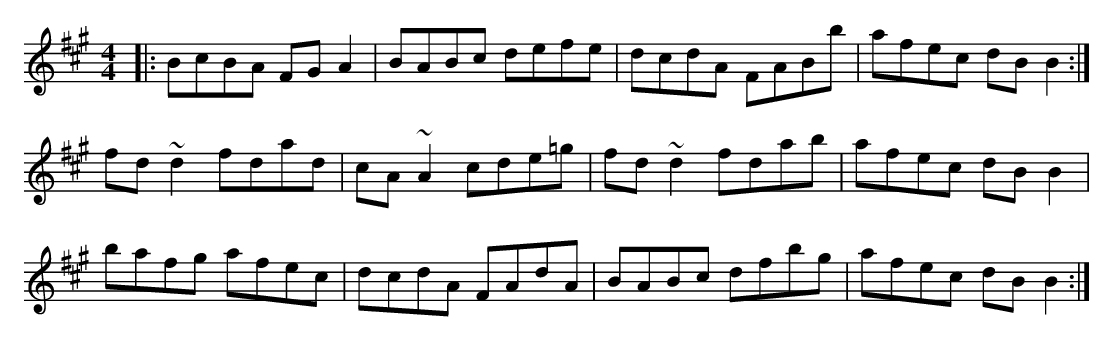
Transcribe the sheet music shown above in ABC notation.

X:1
M:4/4
K:Bdor
|:BcBA FGA2|BABc defe|dcdA FABb|afec dBB2:|
fd~d2 fdad|cA~A2 cde=g|fd~d2 fdab|afec dBB2|
bafg afec|dcdA FAdA|BABc dfbg|afec dBB2:|
